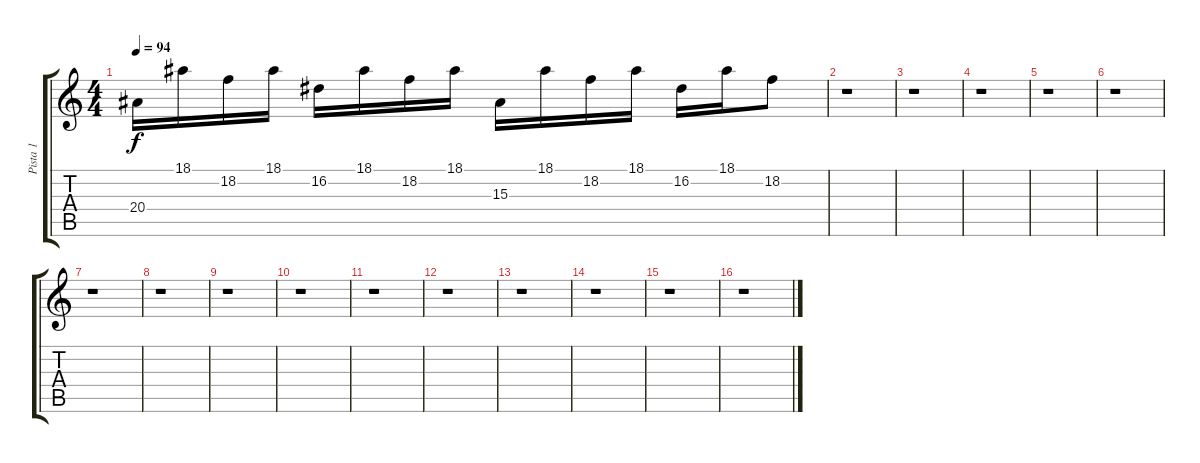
\track ("Pista 1" "Pista 1") {instrument acousticgrandpiano}
\staff {score tabs}
\tuning (E4 B3 G3 D3 A2 E2) {hide}
\ts (4 4)
\tempo 94
\clef g2
\ks c
20.4.16{dy f} 18.1.16 18.2.16 18.1.16 16.2.16 18.1.16 18.2.16 18.1.16 15.3.16 18.1.16 18.2.16 18.1.16 16.2.16 18.1.16 18.2.8 |
r.1 |
r.1 |
r.1 |
r.1 |
r.1 |
r.1 |
r.1 |
r.1 |
r.1 |
r.1 |
r.1 |
r.1 |
r.1 |
r.1 |
r.1
